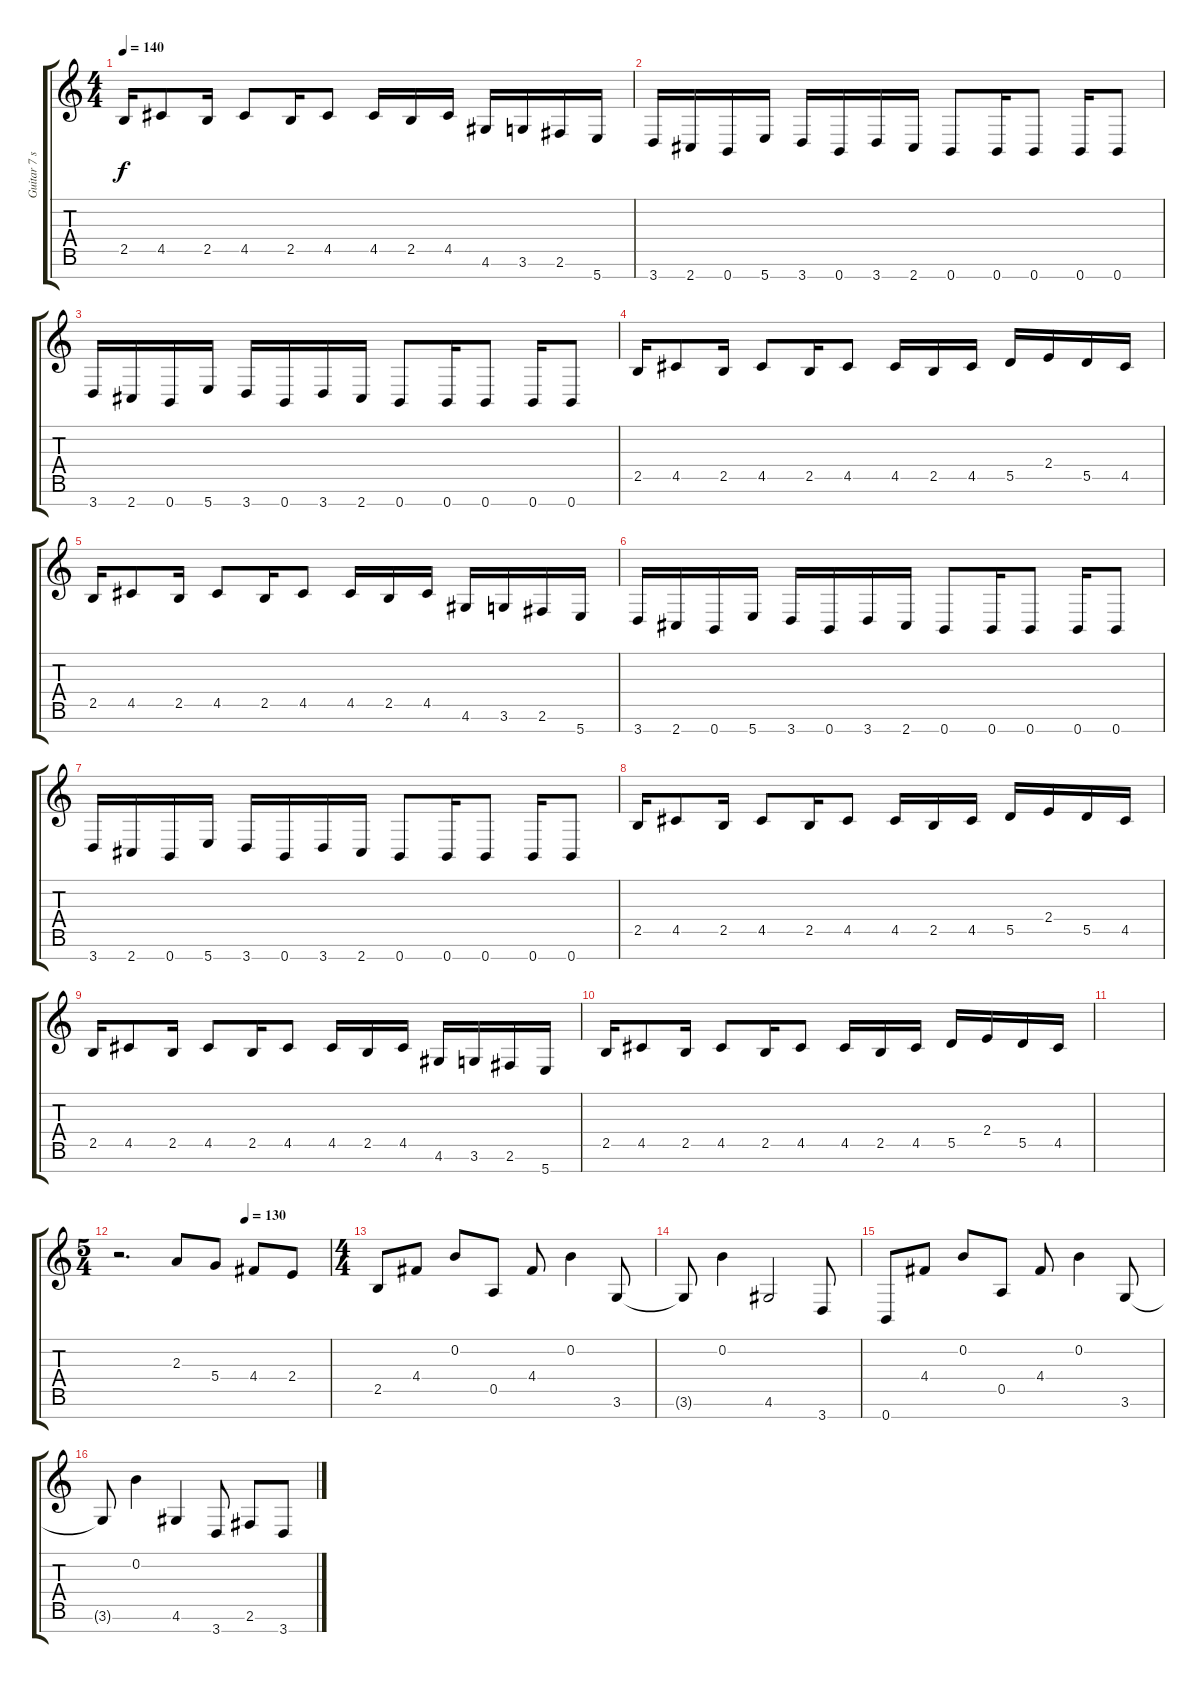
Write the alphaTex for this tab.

\track ("Guitar 7 strings" "Guitar 7 s") {instrument distortionguitar}
\staff {score tabs}
\tuning (E4 B3 G3 D3 A2 E2 B1) {hide}
\ts (4 4)
\tempo 140
\clef g2
\ks c
2.5.16{dy f} 4.5.8 2.5.16 4.5.8 2.5.16 4.5.8 4.5.16 2.5.16 4.5.16 4.6.16 3.6.16 2.6.16 5.7.16 |
3.7.16{instrument distortionguitar} 2.7.16 0.7.16 5.7.16 3.7.16 0.7.16 3.7.16 2.7.16 0.7.8 0.7.16 0.7.8 0.7.16 0.7.8 |
3.7.16 2.7.16 0.7.16 5.7.16 3.7.16 0.7.16 3.7.16 2.7.16 0.7.8 0.7.16 0.7.8 0.7.16 0.7.8 |
2.5.16 4.5.8 2.5.16 4.5.8 2.5.16 4.5.8 4.5.16 2.5.16 4.5.16 5.5.16 2.4.16 5.5.16 4.5.16 |
2.5.16 4.5.8 2.5.16 4.5.8 2.5.16 4.5.8 4.5.16 2.5.16 4.5.16 4.6.16 3.6.16 2.6.16 5.7.16 |
3.7.16{instrument distortionguitar} 2.7.16 0.7.16 5.7.16 3.7.16 0.7.16 3.7.16 2.7.16 0.7.8 0.7.16 0.7.8 0.7.16 0.7.8 |
3.7.16 2.7.16 0.7.16 5.7.16 3.7.16 0.7.16 3.7.16 2.7.16 0.7.8 0.7.16 0.7.8 0.7.16 0.7.8 |
2.5.16 4.5.8 2.5.16 4.5.8 2.5.16 4.5.8 4.5.16 2.5.16 4.5.16 5.5.16 2.4.16 5.5.16 4.5.16 |
2.5.16 4.5.8 2.5.16 4.5.8 2.5.16 4.5.8 4.5.16 2.5.16 4.5.16 4.6.16 3.6.16 2.6.16 5.7.16 |
2.5.16 4.5.8 2.5.16 4.5.8 2.5.16 4.5.8 4.5.16 2.5.16 4.5.16 5.5.16 2.4.16 5.5.16 4.5.16 |
|
\ts (5 4)
\tempo (130 0.6)
r.2{d} 2.3.8 5.4.8 4.4.8 2.4.8 |
\ts (4 4)
2.5.8 4.4.8 0.2.8 0.5.8 4.4.8 0.2.4 3.6.8 |
3.6{t}.8 0.2.4 4.6.2 3.7.8 |
0.7.8 4.4.8 0.2.8 0.5.8 4.4.8 0.2.4 3.6.8 |
3.6{t}.8 0.2.4 4.6.4 3.7.8 2.6.8 3.7.8
